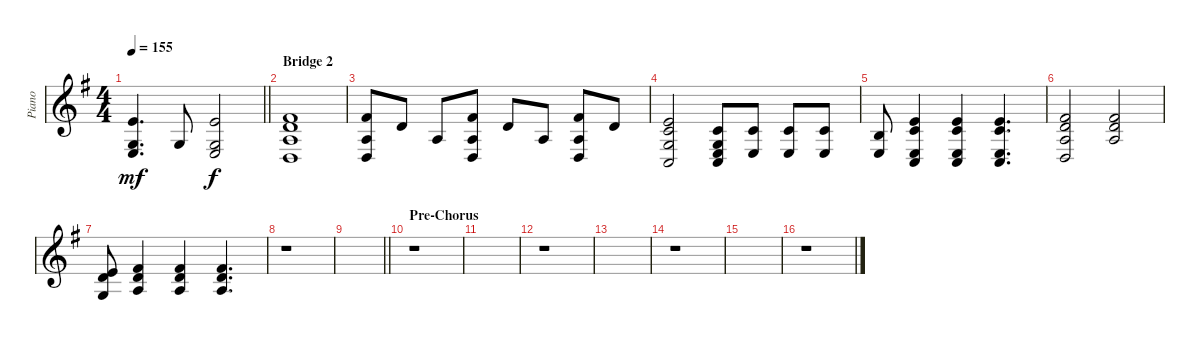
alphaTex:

\track ("Piano" "Piano") {instrument brightacousticpiano}
\staff {score}
\tuning (E4 B3 G3 D3 A2 E2) {hide}
\ts (4 4)
\tempo 155
\clef g2
\barLineRight lightlight
\ks g
(5.2 0.3 2.4).4{d dy mf} 0.3.8 (5.2 0.3 2.4).2{dy f} |
\section ("" "Bridge 2")
(2.1 3.2 2.3 0.4).1 |
(2.1 2.3 0.4).8 3.2.8 2.3.8 (2.1 2.3 0.4).8 3.2.8 2.3.8 (2.1 2.3 0.4).8 3.2.8 |
(0.1 1.2 0.3 3.5).2 (1.2 0.3 2.4 3.5).8 (1.2 2.4).8 (1.2 2.4).8 (1.2 2.4).8 |
(0.2 2.4).8 (5.2 5.3 2.4 3.5).4 (5.2 5.3 2.4 3.5).4 (5.2 5.3 2.4 3.5).4{d} |
(2.1 3.2 2.3 0.4).2 (2.1 3.2 2.3).2 |
(0.1 3.2 0.3).8 (2.1 3.2 2.3).4 (2.1 3.2 2.3).4 (2.1 3.2 2.3).4{d} |
r.1 |
\barLineRight lightlight
|
\section ("" "Pre-Chorus")
r.1 |
|
r.1 |
|
r.1 |
|
r.1
